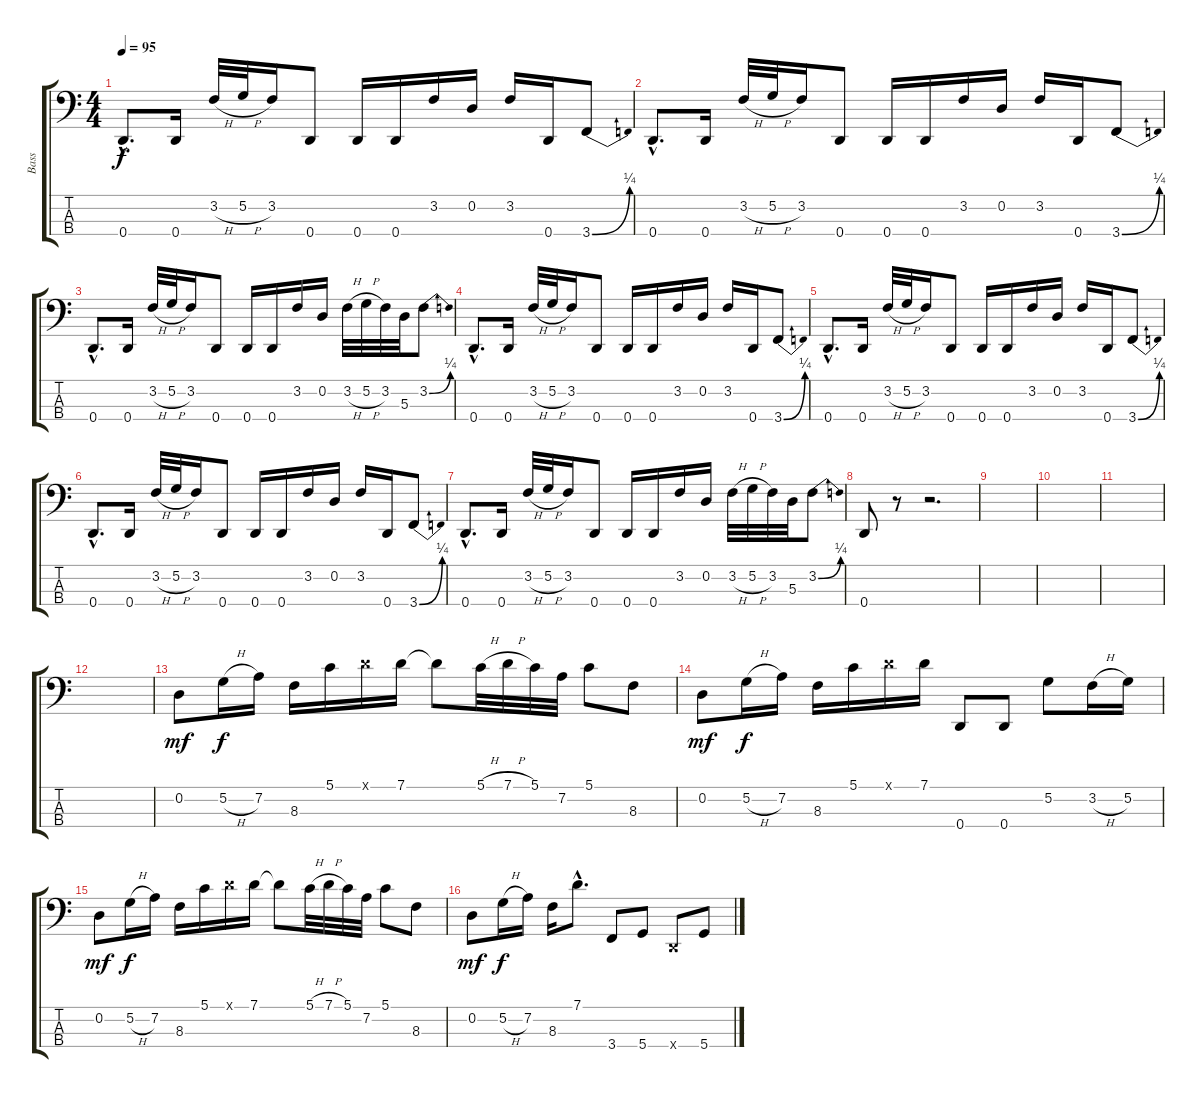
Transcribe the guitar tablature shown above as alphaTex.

\track ("Bass" "Bass") {instrument slapbass2}
\staff {score tabs}
\tuning (G2 D2 A1 D1) {hide}
\ts (4 4)
\tempo 95
\clef f4
\ks c
0.4{hac}.8{d dy f} 0.4.16 3.2{h}.32 5.2{h}.32 3.2.16 0.4.8 0.4.16 0.4.16 3.2.16 0.2.16 3.2.16 0.4.16 3.4{be (bend 0 0 60 1)}.8 |
0.4{hac}.8{d} 0.4.16 3.2{h}.32 5.2{h}.32 3.2.16 0.4.8 0.4.16 0.4.16 3.2.16 0.2.16 3.2.16 0.4.16 3.4{be (bend 0 0 60 1)}.8 |
0.4{hac}.8{d} 0.4.16 3.2{h}.32 5.2{h}.32 3.2.16 0.4.8 0.4.16 0.4.16 3.2.16 0.2.16 3.2{h}.32 5.2{h}.32 3.2.32 5.3.32 3.2{be (bend 0 0 60 1)}.8 |
0.4{hac}.8{d} 0.4.16 3.2{h}.32 5.2{h}.32 3.2.16 0.4.8 0.4.16 0.4.16 3.2.16 0.2.16 3.2.16 0.4.16 3.4{be (bend 0 0 60 1)}.8 |
0.4{hac}.8{d} 0.4.16 3.2{h}.32 5.2{h}.32 3.2.16 0.4.8 0.4.16 0.4.16 3.2.16 0.2.16 3.2.16 0.4.16 3.4{be (bend 0 0 60 1)}.8 |
0.4{hac}.8{d} 0.4.16 3.2{h}.32 5.2{h}.32 3.2.16 0.4.8 0.4.16 0.4.16 3.2.16 0.2.16 3.2.16 0.4.16 3.4{be (bend 0 0 60 1)}.8 |
0.4{hac}.8{d} 0.4.16 3.2{h}.32 5.2{h}.32 3.2.16 0.4.8 0.4.16 0.4.16 3.2.16 0.2.16 3.2{h}.32 5.2{h}.32 3.2.32 5.3.32 3.2{be (bend 0 0 60 1)}.8 |
0.4.8 r.8 r.2{d} |
|
|
|
|
0.2.8{dy mf} 5.2{h}.16{dy f} 7.2.16 8.3.16 5.1.16 7.1{x}.16 7.1.16 7.1{t}.8 5.1{h}.32 7.1{h}.32 5.1.32 7.2.32 5.1.8 8.3.8 |
0.2.8{dy mf} 5.2{h}.16{dy f} 7.2.16 8.3.16 5.1.16 7.1{x}.16 7.1.16 0.4.8 0.4.8 5.2.8 3.2{h}.16 5.2.16 |
0.2.8{dy mf} 5.2{h}.16{dy f} 7.2.16 8.3.16 5.1.16 7.1{x}.16 7.1.16 7.1{t}.8 5.1{h}.32 7.1{h}.32 5.1.32 7.2.32 5.1.8 8.3.8 |
0.2.8{dy mf} 5.2{h}.16{dy f} 7.2.16 8.3.16 7.1{hac}.8{d} 3.4.8 5.4.8 0.4{x}.8 5.4.8
